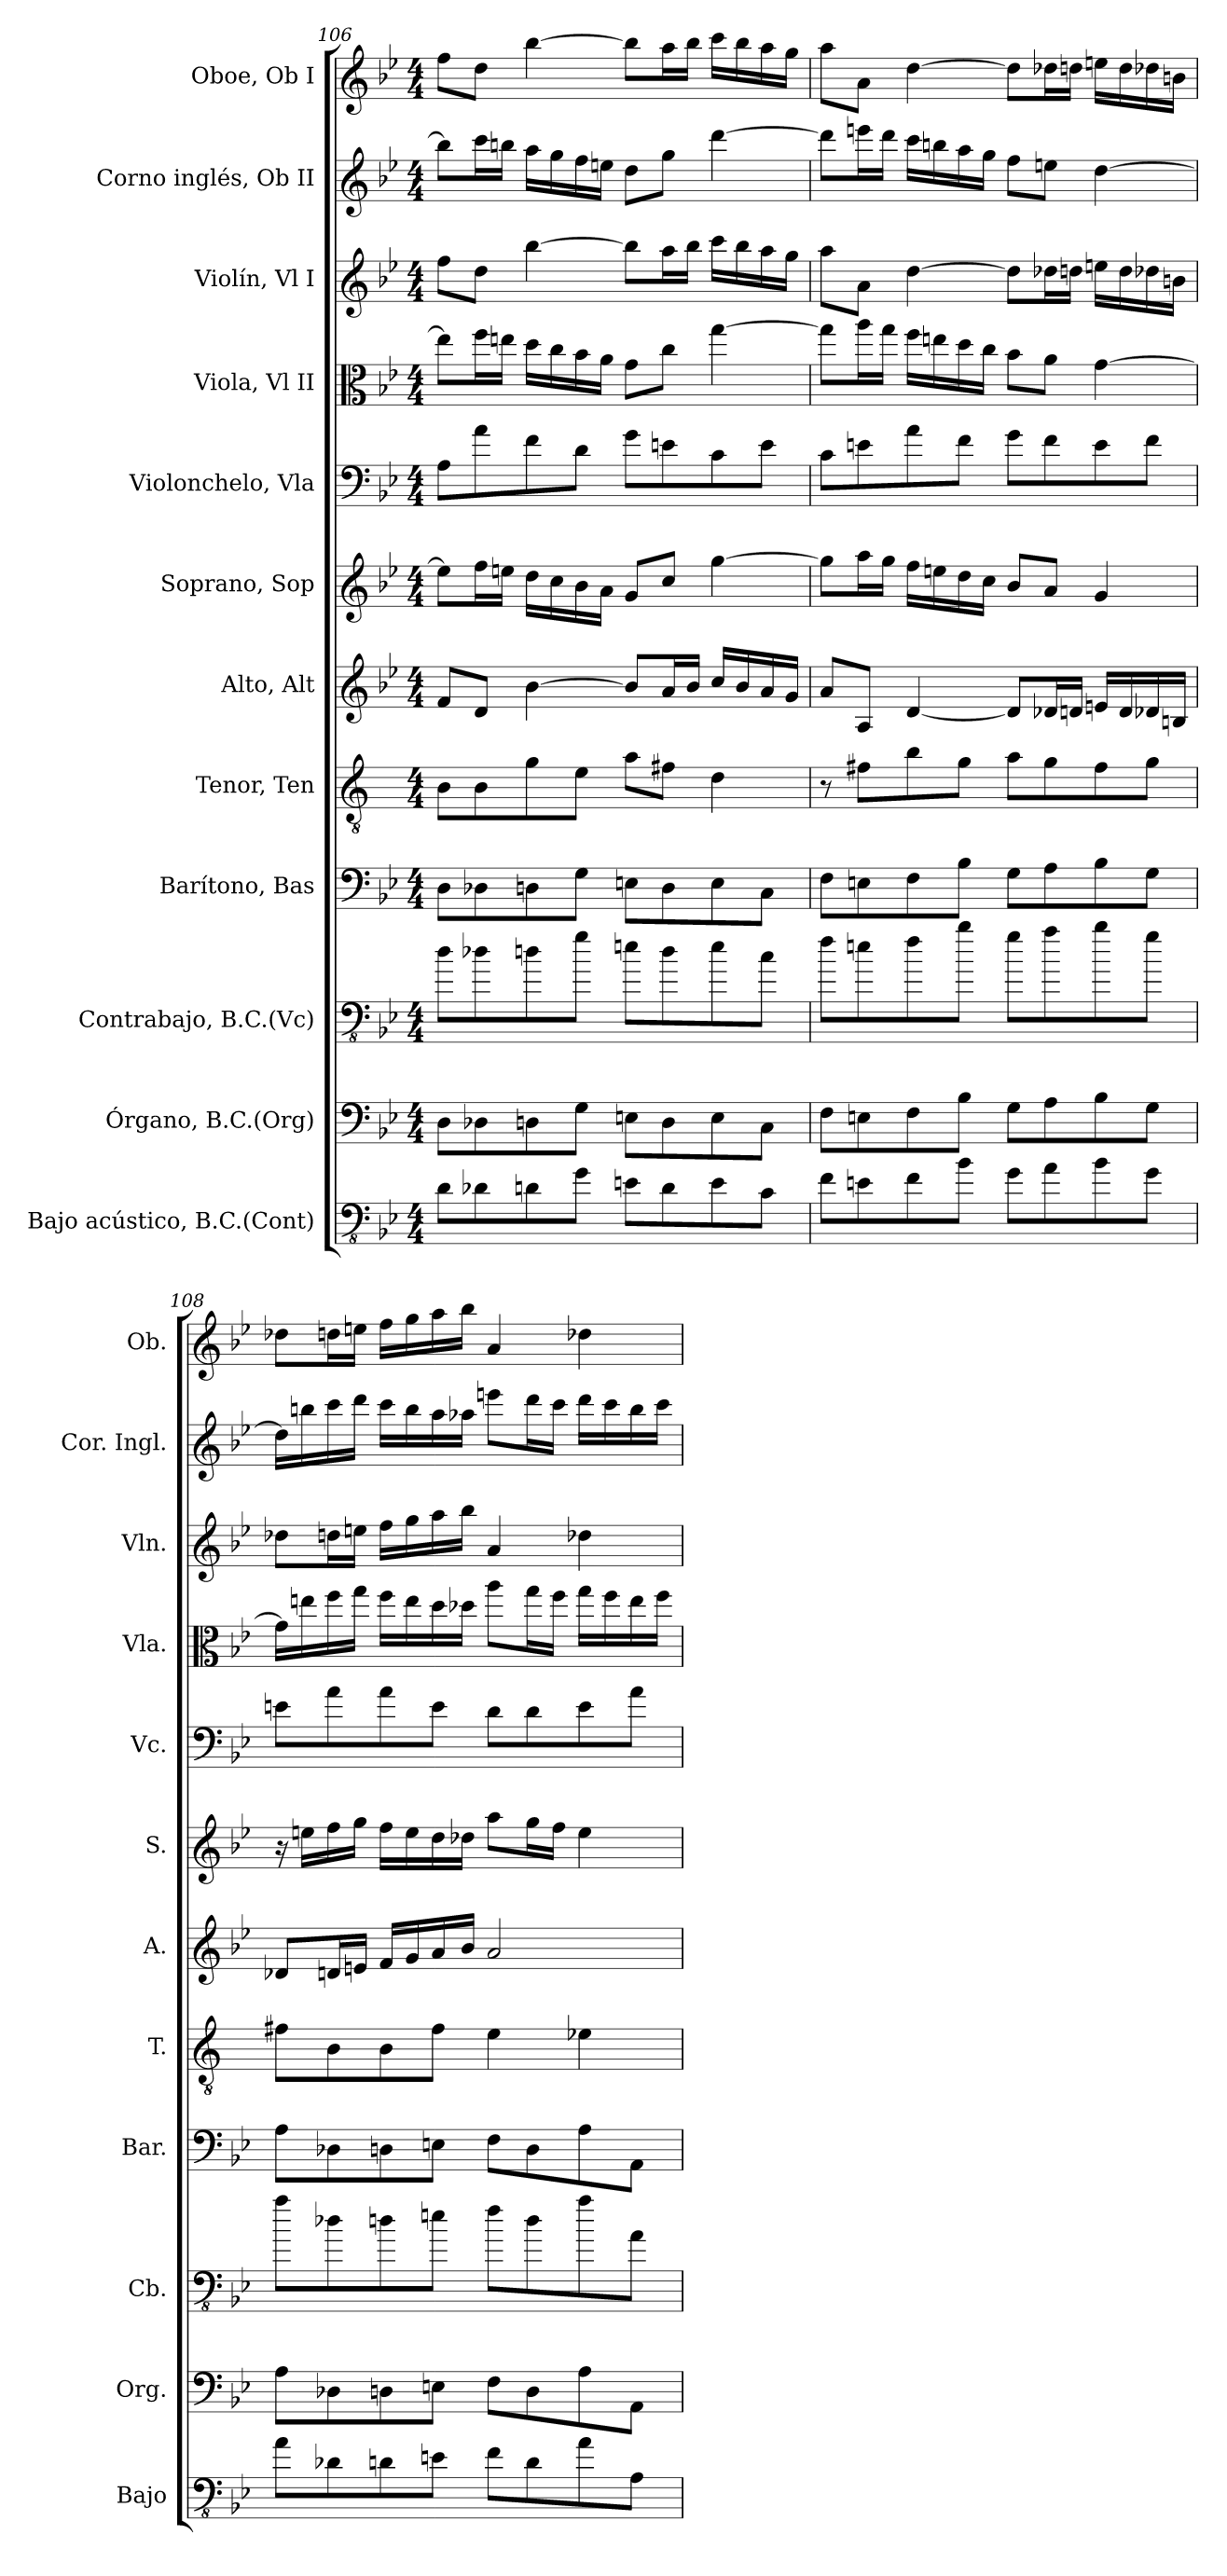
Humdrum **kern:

**kern	**kern	**kern	**kern	**kern	**kern	**kern	**kern	**kern	**kern	**kern	**kern
*part12	*part11	*part10	*part9	*part8	*part7	*part6	*part5	*part4	*part3	*part2	*part1
*staff12	*staff11	*staff10	*staff9	*staff8	*staff7	*staff6	*staff5	*staff4	*staff3	*staff2	*staff1
*I"Bajo acústico, B.C.(Cont)	*I"Órgano, B.C.(Org)	*I"Contrabajo, B.C.(Vc)	*I"Barítono, Bas	*I"Tenor, Ten	*I"Alto, Alt	*I"Soprano, Sop	*I"Violonchelo, Vla	*I"Viola, Vl II	*I"Violín, Vl I	*I"Corno inglés, Ob II	*I"Oboe, Ob I
*I'Bajo	*I'Org.	*I'Cb.	*I'Bar.	*I'T.	*I'A.	*I'S.	*I'Vc.	*I'Vla.	*I'Vln.	*I'Cor. Ingl.	*I'Ob.
!!LO:PB:g=z
*clefFv4	*clefF4	*clefFv4	*clefF4	*clefGv2	*clefG2	*clefG2	*clefF4	*clefC3	*clefG2	*clefG2	*clefG2
*ITrd7c12	*	*ITrd7c12	*	*ITrd1c2	*	*	*	*	*	*ITrd4c7	*
*k[b-e-]	*k[b-e-]	*k[b-e-]	*k[b-e-]	*k[b-e-]	*k[b-e-]	*k[b-e-]	*k[b-e-]	*k[b-e-]	*k[b-e-]	*k[b-e-a-]	*k[b-e-]
*M4/4	*M4/4	*M4/4	*M4/4	*M4/4	*M4/4	*M4/4	*M4/4	*M4/4	*M4/4	*M4/4	*M4/4
=106	=106	=106	=106	=106	=106	=106	=106	=106	=106	=106	=106
8DD\L	8D\L	8D\L	8D\L	8A\L	8f/L	8ee\L]	8A\L	8ee\L]	8ff\L	8ee\L]	8ff\L
8DD-X\	8D-X\	8D-X\	8D-X\	8A\	8d/J	16ff\L	8a\	16ff\L	8dd\J	16ff\L	8dd\J
.	.	.	.	.	.	16een\JJ	.	16een\JJ	.	16een\JJ	.
8DDn\	8Dn\	8Dn\	8Dn\	8f\	[4b-\	16dd\LL	8f\	16dd\LL	[4bb-\	16dd\LL	[4bb-\
.	.	.	.	.	.	16cc\	.	16cc\	.	16cc\	.
8GG\J	8G\J	8G\J	8G\J	8d\J	.	16b-\	8d\J	16b-\	.	16b-\	.
.	.	.	.	.	.	16a\JJ	.	16a\JJ	.	16an\JJ	.
8EEn\L	8En\L	8En\L	8En\L	8g\L	8b-/L]	8g/L	8g\L	8g\L	8bb-\L]	8g\L	8bb-\L]
8DD\	8D\	8D\	8D\	8en\J	16a/L	8cc/J	8en\	8cc\J	16aa\L	8cc\J	16aa\L
.	.	.	.	.	16b-/JJ	.	.	.	16bb-\JJ	.	16bb-\JJ
8EE\	8E\	8E\	8E\	4c\	16cc/LL	[4gg\	8c\	[4gg\	16ccc\LL	[4gg\	16ccc\LL
.	.	.	.	.	16b-/	.	.	.	16bb-\	.	16bb-\
8CC\J	8C\J	8C\J	8C\J	.	16a/	.	8e\J	.	16aa\	.	16aa\
.	.	.	.	.	16g/JJ	.	.	.	16gg\JJ	.	16gg\JJ
=107	=107	=107	=107	=107	=107	=107	=107	=107	=107	=107	=107
8FF\L	8F\L	8F\L	8F\L	8r	8a/L	8gg\L]	8c\L	8gg\L]	8aa\L	8gg\L]	8aa\L
8EEn\	8En\	8En\	8En\	8en\L	8A/J	16aa\L	8en\	16aa\L	8a\J	16aan\L	8a\J
.	.	.	.	.	.	16gg\JJ	.	16gg\JJ	.	16gg\JJ	.
8FF\	8F\	8F\	8F\	8a\	[4d/	16ff\LL	8a\	16ff\LL	[4dd\	16ff\LL	[4dd\
.	.	.	.	.	.	16een\	.	16een\	.	16een\	.
8BB-\J	8B-\J	8B-\J	8B-\J	8f\J	.	16dd\	8f\J	16dd\	.	16dd\	.
.	.	.	.	.	.	16cc\JJ	.	16cc\JJ	.	16cc\JJ	.
8GG\L	8G\L	8G\L	8G\L	8g\L	8d/L]	8b-/L	8g\L	8b-\L	8dd\L]	8b-\L	8dd\L]
8AA\	8A\	8A\	8A\	8f\	16d-X/L	8a/J	8f\	8a\J	16dd-X\L	8an\J	16dd-X\L
.	.	.	.	.	16dn/JJ	.	.	.	16ddn\JJ	.	16ddn\JJ
8BB-\	8B-\	8B-\	8B-\	8e\	16en/LL	4g/	8e\	[4g\	16een\LL	[4g\	16een\LL
.	.	.	.	.	16d/	.	.	.	16dd\	.	16dd\
8GG\J	8G\J	8G\J	8G\J	8f\J	16d-X/	.	8f\J	.	16dd-X\	.	16dd-X\
.	.	.	.	.	16Bn/JJ	.	.	.	16bn\JJ	.	16bn\JJ
!!LO:PB:g=z
=108	=108	=108	=108	=108	=108	=108	=108	=108	=108	=108	=108
8AA\L	8A\L	8A\L	8A\L	8en\L	8d-X/L	16r	8en\L	16g\LL]	8dd-X\L	16g\LL]	8dd-X\L
.	.	.	.	.	.	16een\LL	.	16een\	.	16een\	.
8DD-X\	8D-X\	8D-X\	8D-X\	8A\	16dn/L	16ff\	8a\	16ff\	16ddn\L	16ff\	16ddn\L
.	.	.	.	.	16en/JJ	16gg\JJ	.	16gg\JJ	16een\JJ	16gg\JJ	16een\JJ
8DDn\	8Dn\	8Dn\	8Dn\	8A\	16f/LL	16ff\LL	8a\	16ff\LL	16ff\LL	16ff\LL	16ff\LL
.	.	.	.	.	16g/	16ee\	.	16ee\	16gg\	16ee\	16gg\
8EEn\J	8En\J	8En\J	8En\J	8e\J	16a/	16dd\	8e\J	16dd\	16aa\	16dd\	16aa\
.	.	.	.	.	16b-/JJ	16dd-X\JJ	.	16dd-X\JJ	16bb-\JJ	16dd-X\JJ	16bb-\JJ
8FF\L	8F\L	8F\L	8F\L	4d\	2a/	8aa\L	8d\L	8aa\L	4a/	8aan\L	4a/
8DD\	8D\	8D\	8D\	.	.	16gg\L	8d\	16gg\L	.	16gg\L	.
.	.	.	.	.	.	16ff\JJ	.	16ff\JJ	.	16ff\JJ	.
8AA\	8A\	8A\	8A\	4d-X\	.	4ee\	8e\	16gg\LL	4dd-X\	16gg\LL	4dd-X\
.	.	.	.	.	.	.	.	16ff\	.	16ff\	.
8AAA\J	8AA\J	8AA\J	8AA\J	.	.	.	8a\J	16ee\	.	16ee\	.
.	.	.	.	.	.	.	.	16ff\JJ	.	16ff\JJ	.
=	=	=	=	=	=	=	=	=	=	=	=
*-	*-	*-	*-	*-	*-	*-	*-	*-	*-	*-	*-
